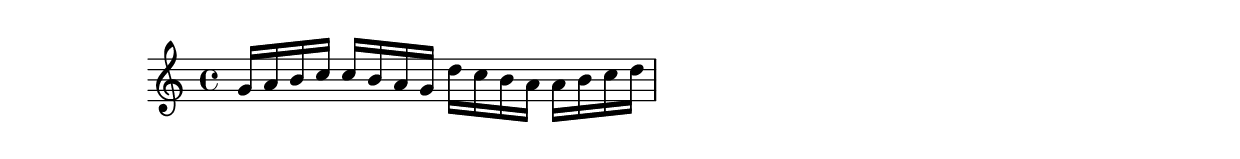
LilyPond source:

\header {
% this example doesn't look very useful.  Perhaps remove it in
% the future, although it _does_ demonstrate a neat feature of
% lilypond.  Maybe regression?  Or a "neat features" page
% (one of the intro pages, maybe?)    -gp
% OTOH, this is probably a basic lesson for engraving music,
% so it might not be worth advertising it.  :)  -gp
texidoc = "@cindex Beam Damp
Beams are less steep than the notes they encompass.
" }

\version "1.7.18"
\score{
	\notes\relative c''{
%		\stemUp
%		 a16-[ b b c]
%		 c-[ b b a]
%		\stemDown
%		 c-[ b b a]
%		 a-[ b b c]
		\stemUp
		 g16-[ a b c]
		 c-[ b a g]
		\stemDown
		 d'-[ c b a]
		 a-[ b c d]
	}
	\paper{
		raggedright = ##t
	}
}

%% new-chords-done %%
